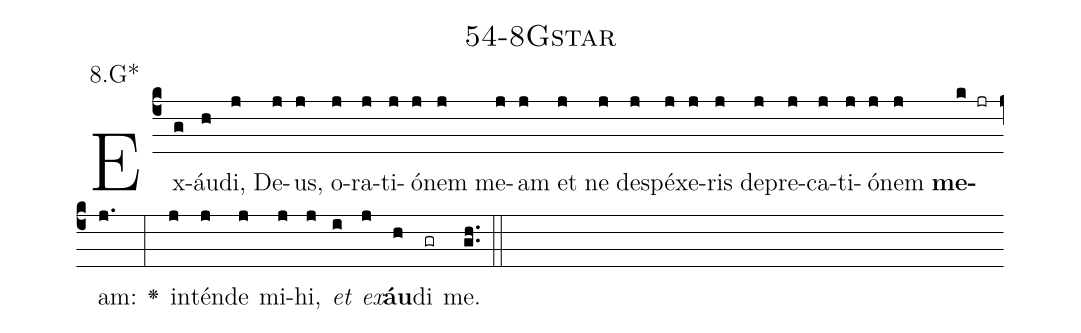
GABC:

name: 54-8Gstar;
annotation: 8.G*;
%%
(c4)Ex(g)áu(h)di,(j) De(j)us,(j) o(j)ra(j)ti(j)ó(j)nem(j) me(j)am(j) et(j) ne(j) de(j)spé(j)xe(j)ris(j) de(j)pre(j)ca(j)ti(j)ó(j)nem(j) <b>me</b>(k jr)am:(j.) <v>\greheightstar</v>(:) in(j)tén(j)de(j) mi(j)hi,(j) <i>et</i>(i) <i>ex</i>(j)<b>áu</b>(h)di(gr) me.(gh..) (::)


%E(j) u(j) o(i) u(j) a(h) e.(gh..) (::)
